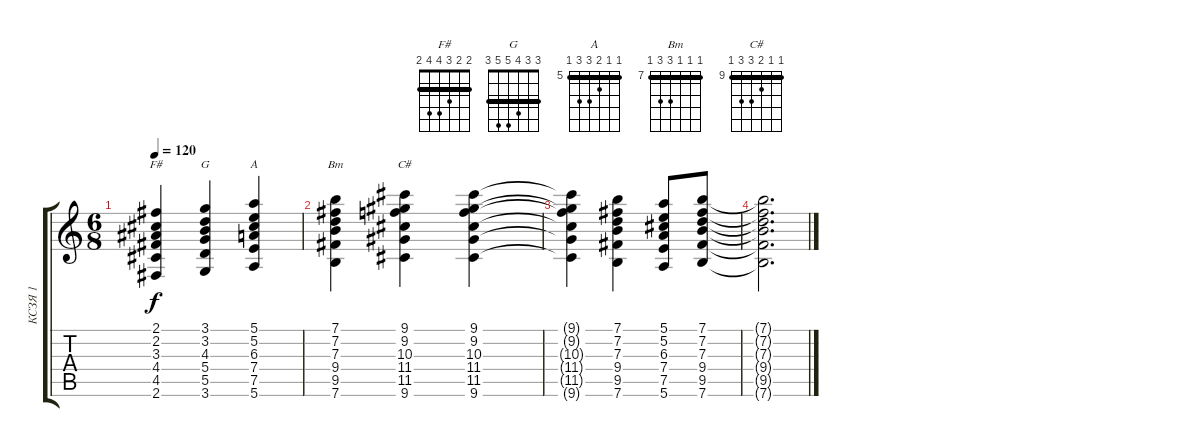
\track ("КСЗЯ 1" "КСЗЯ 1") {instrument acousticguitarsteel}
\staff {score tabs}
\tuning (E4 B3 G3 D3 A2 E2) {hide}
\chord ("F#" 2 2 3 4 4 2) {barre 2}
\chord ("G" 3 3 4 5 5 3) {barre 3}
\chord ("A" 5 5 6 7 7 5) {firstfret 5 barre 5}
\chord ("Bm" 7 7 7 9 9 7) {firstfret 7 barre 7}
\chord ("C#" 9 9 10 11 11 9) {firstfret 9 barre 9}
\ts (6 8)
\tempo 120
\clef g2
\ks c
(2.1 2.2 3.3 4.4 4.5 2.6).4{ch "F#" dy f instrument acousticguitarsteel} (3.1 3.2 4.3 5.4 5.5 3.6).4{ch "G"} (5.1 5.2 6.3 7.4 7.5 5.6).4{ch "A"} |
(7.1 7.2 7.3 9.4 9.5 7.6).4{ch "Bm"} (9.1 9.2 10.3 11.4 11.5 9.6).4{ch "C#"} (9.1 9.2 10.3 11.4 11.5 9.6).4 |
(9.1{t} 9.2{t} 10.3{t} 11.4{t} 11.5{t} 9.6{t}).4 (7.1 7.2 7.3 9.4 9.5 7.6).4 (5.1 5.2 6.3 7.4 7.5 5.6).8 (7.1 7.2 7.3 9.4 9.5 7.6).8 |
(7.1{t} 7.2{t} 7.3{t} 9.4{t} 9.5{t} 7.6{t}).2{d}
